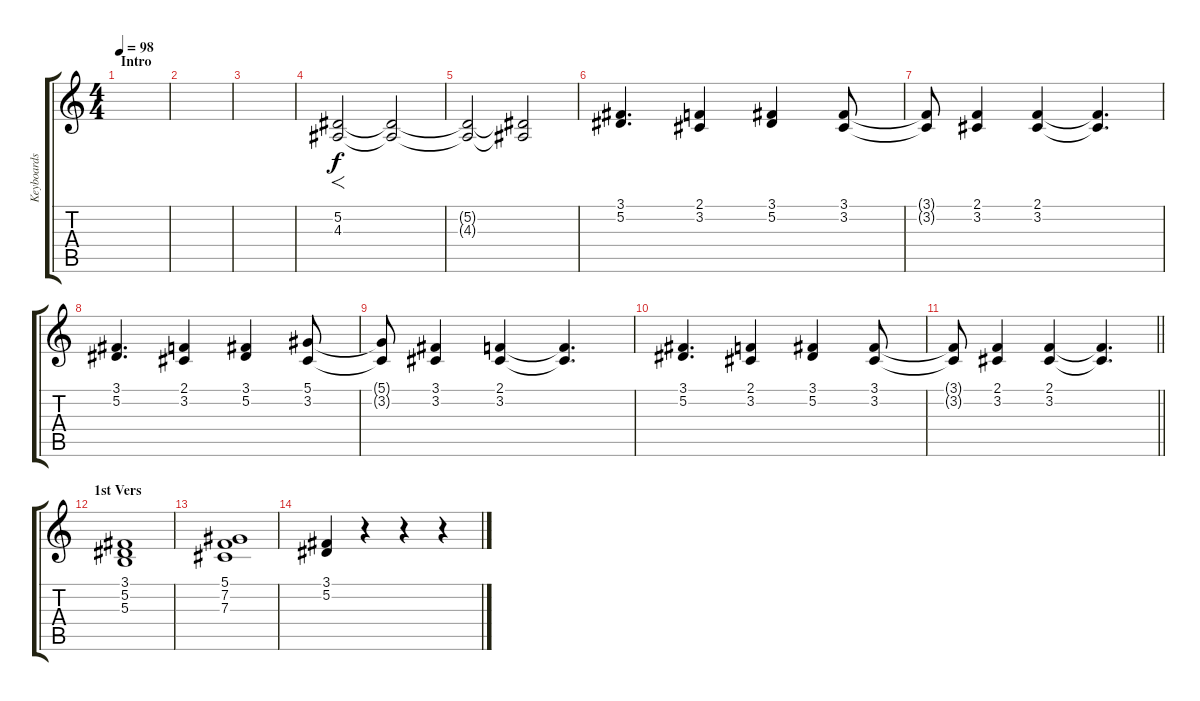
\track ("Keyboards" "Keyboards") {instrument pad1newage}
\staff {score tabs}
\tuning (Eb4 Bb3 Gb3 Db3 Ab2 Eb2) {hide}
\ts (4 4)
\section ("" "Intro")
\tempo 98
\clef g2
\ks c
|
|
|
(5.2 4.3).2{f} (5.2{t} 4.3{t}).2 |
(5.2{t} 4.3{t}).2 (5.2{t} 4.3{t}).2 |
(3.1 5.2).4{d} (2.1 3.2).4 (3.1 5.2).4 (3.1 3.2).8 |
(3.1{t} 3.2{t}).8 (2.1 3.2).4 (2.1 3.2).4 (2.1{t} 3.2{t}).4{d} |
(3.1 5.2).4{d} (2.1 3.2).4 (3.1 5.2).4 (5.1 3.2).8 |
(5.1{t} 3.2{t}).8 (3.1 3.2).4 (2.1 3.2).4 (2.1{t} 3.2{t}).4{d} |
(3.1 5.2).4{d} (2.1 3.2).4 (3.1 5.2).4 (3.1 3.2).8 |
\barLineRight lightlight
(3.1{t} 3.2{t}).8 (2.1 3.2).4 (2.1 3.2).4 (2.1{t} 3.2{t}).4{d} |
\section ("" "1st Vers")
(3.1 5.2 5.3).1 |
(5.1 7.2 7.3).1 |
(3.1 5.2).4 r.4 r.4 r.4
